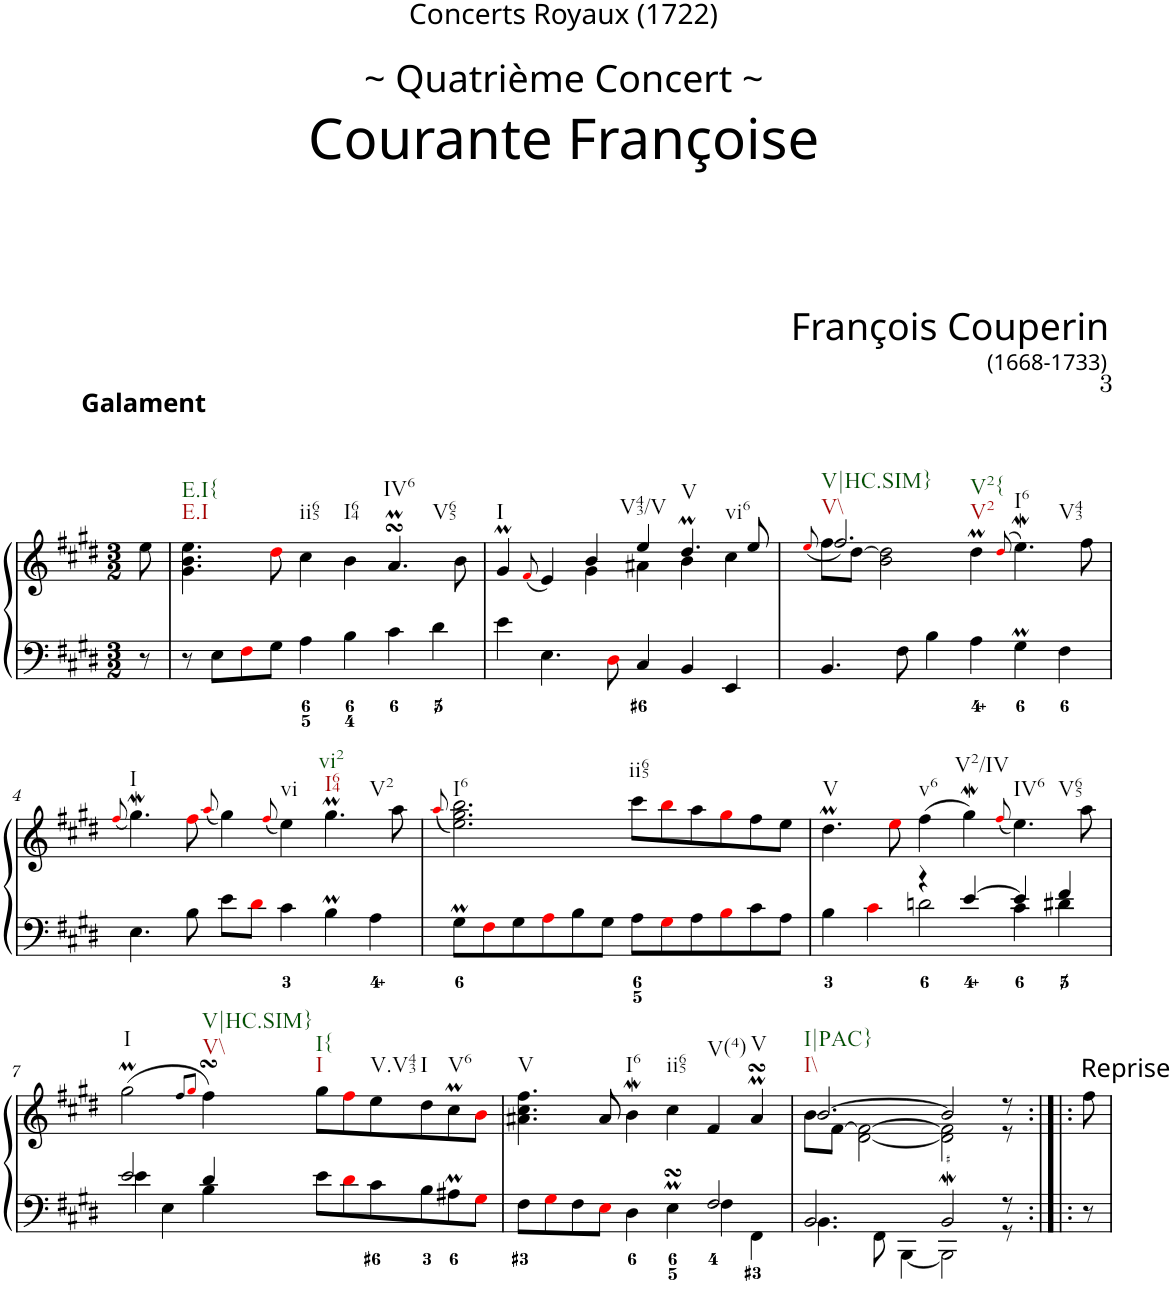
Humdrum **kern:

**kern	**kern
*part1	*part1
*staff2	*staff1
*I"Clavecin	*
*clefF4	*clefG2
*k[f#c#g#d#]	*k[f#c#g#d#]
*E:	*E:
*M3/2	*M3/2
=	=
!	!LO:TX:a:B:t=Galament
8r	8ee\
=1	=1
!	!LO:TX:b:t=E.I
!	!LO:TX:b:t=E.I{
8r	4.g#\ 4.b\ 4.ee\
8E\L	.
8F#i\	.
8G#\J	8dd#i\
!	!LO:TX:b:t=ii65
4A\	4cc#\
!	!LO:TX:b:t=I64
4B\	4b\
!	!LO:TX:b:t=IV6
!	!LO:TX:b:t=V65
4c#\	4.asSSsM/
4d#\	.
.	8b\
=2	=2
*	*^
!	!LO:TX:b:t=I	!
4e\	4g#m/	2ryy
.	(<8qf#i/	.
4.E\	4e/)	.
.	4b/	4g#\
8D#i\	.	.
!	!LO:TX:b:t=V43/V	!
4C#/	4ee/	4a#X\
!	!LO:TX:b:t=V	!
!	!LO:TX:b:t=vi6	!
4BB/	4.dd#m/	4b\
4EE/	.	4cc#\
.	8ee/	.
=3	=3	=3
.	(<8qeei/	.
!	!LO:TX:b:t=V\\	!
!	!LO:TX:b:t=V|HC.SIM}	!
4.BB/	2.ff#/)	8ff#\L
.	.	[>8dd#\J
.	.	2b\ 2dd#\]
8F#\	.	.
4B\	.	.
!	!LO:TX:b:t=V2	!
!	!LO:TX:b:t=V2{	!
4A\	4dd#m\	2.ryy
.	(>8qdd#i/	.
!	!LO:TX:b:t=I6	!
!	!LO:TX:b:t=V43	!
4G#m\	4.eew\)	.
4F#\	.	.
.	8ff#\	.
*	*v	*v
!!LO:LB:g=z
=4	=4
.	(<8qff#i/
!	!LO:TX:b:t=I
4.E\	4.gg#W\)
8B\	8ff#i\
.	(<8qaai/
8e\L	4gg#\)
8d#i\J	.
.	(<8qff#i/
!	!LO:TX:b:t=vi
4c#\	4ee\)
!	!LO:TX:b:t=I64
!	!LO:TX:b:t=vi2
!	!LO:TX:b:t=V2
4BM\	4.gg#m\
4A\	.
.	8aa\
=5	=5
.	(<8qaai/
!	!LO:TX:b:t=I6
8G#m\L	2.ee\ 2.gg#\ 2.bb\)
8F#i\	.
8G#\	.
8Ai\	.
8B\	.
8G#\J	.
!	!LO:TX:b:t=ii65
8A\L	8ccc#\L
8G#i\	8bbi\
8A\	8aa\
8Bi\	8gg#i\
8c#\	8ff#\
8A\J	8ee\J
=6	=6
*^	*
!	!	!LO:TX:b:t=V
2ryy	4B\	4.dd#m\
.	4c#i\	.
.	.	8eei\
!	!	!LO:TX:b:t=v6
4r	2dn\	(>4ff#\
!	!	!LO:TX:b:t=V2/IV
[>4e/	.	4gg#W\)
.	.	(<8qff#i/
!	!	!LO:TX:b:t=IV6
!	!	!LO:TX:b:t=V65
4e/]	4c#\	4.ee\)
4f#/	4d#X\	.
.	.	8aa\
!!LO:LB:g=z
=7	=7	=7
!	!	!LO:TX:b:t=I
2e/	4e\	(>2gg#m\
.	4E\	.
.	.	8qff#/L
.	.	8qgg#i/J
!	!	!LO:TX:b:t=V\\
!	!	!LO:TX:b:t=V|HC.SIM}
4d#/	4B\	4ff#sSSS\)
!	!	!LO:TX:b:t=I
!	!	!LO:TX:b:t=I{
8e\L	2.ryy	8gg#\L
8d#i\	.	8ff#i\
!	!	!LO:TX:b:t=V.V43
8c#\	.	8ee\
!	!	!LO:TX:b:t=I
8B\	.	8dd#\
!	!	!LO:TX:b:t=V6
8A#Xm\	.	8cc#M\
8G#i\J	.	8bi\J
=8	=8	=8
!	!	!LO:TX:b:t=V
8F#\L	1ryy	4.a#X\ 4.cc#\ 4.ff#\
8G#i\	.	.
8F#\	.	.
8Ei\J	.	8a#/
!	!	!LO:TX:b:t=I6
4D#\	.	4bW\
!	!	!LO:TX:b:t=ii65
4EMsSSs\	.	4cc#\
!	!	!LO:TX:b:t=V(4)
2F#/	4F#\	4f#/
!	!	!LO:TX:b:t=V
.	4FF#\	4a#msSsS/
=9	=9	=9
*	*	*^
!	!	!LO:TX:b:t=I\\	!
!	!	!LO:TX:b:t=I|PAC}	!
2.BB/	4.BB\	[>2.b/	8b\L
.	.	.	[>8f#\J
.	.	.	[<2d#\ 2f#\_
.	8FF#\	.	.
.	[<4BBB\	.	.
2BBW/	2BBB\]	2b/]	2d#\] 2f#\]
8r	8r	8r	8r
=9X1:|!|:	=9X1:|!|:	=9X1:|!|:	=9X1:|!|:
!	!	!LO:TX:a:t=Reprise	!
*v	*v	*	*
*	*v	*v
8r	8ff#\
=	=
*-	*-
